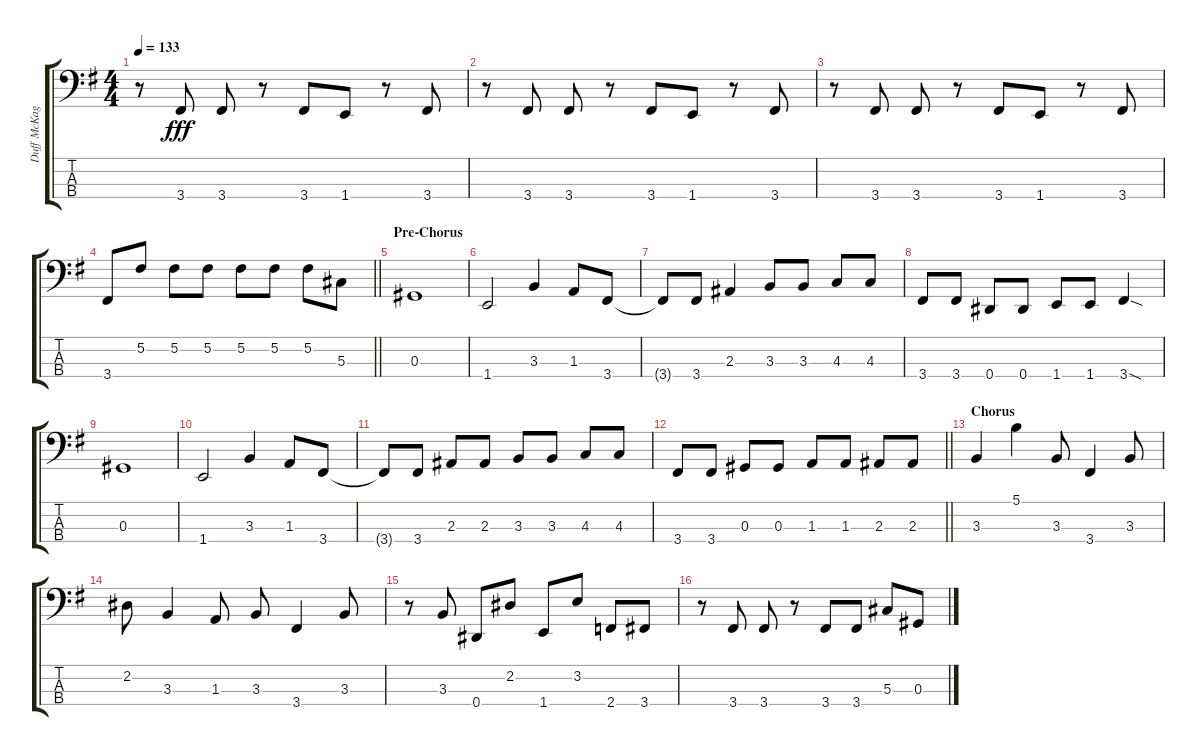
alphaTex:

\track ("Duff McKagan - Bass" "Duff McKag") {instrument electricbasspick}
\staff {score tabs}
\tuning (Gb2 Db2 Ab1 Eb1) {hide}
\ts (4 4)
\tempo 133
\clef f4
\ks g
r.8{dy fff} 3.4.8 3.4.8 r.8 3.4.8 1.4.8 r.8 3.4.8 |
r.8 3.4.8 3.4.8 r.8 3.4.8 1.4.8 r.8 3.4.8 |
r.8 3.4.8 3.4.8 r.8 3.4.8 1.4.8 r.8 3.4.8 |
\barLineRight lightlight
3.4.8 5.2.8 5.2.8 5.2.8 5.2.8 5.2.8 5.2.8 5.3.8 |
\section ("" "Pre-Chorus")
0.3.1 |
1.4.2 3.3.4 1.3.8 3.4.8 |
3.4{t}.8 3.4.8 2.3.4 3.3.8 3.3.8 4.3.8 4.3.8 |
3.4.8 3.4.8 0.4.8 0.4.8 1.4.8 1.4.8 3.4{sod}.4 |
0.3.1 |
1.4.2 3.3.4 1.3.8 3.4.8 |
3.4{t}.8 3.4.8 2.3.8 2.3.8 3.3.8 3.3.8 4.3.8 4.3.8 |
\barLineRight lightlight
3.4.8 3.4.8 0.3.8 0.3.8 1.3.8 1.3.8 2.3.8 2.3.8 |
\section ("" "Chorus")
3.3.4 5.1.4 3.3.8 3.4.4 3.3.8 |
2.2.8 3.3.4 1.3.8 3.3.8 3.4.4 3.3.8 |
r.8 3.3.8 0.4.8 2.2.8 1.4.8 3.2.8 2.4.8 3.4.8 |
r.8 3.4.8 3.4.8 r.8 3.4.8 3.4.8 5.3.8 0.3.8
